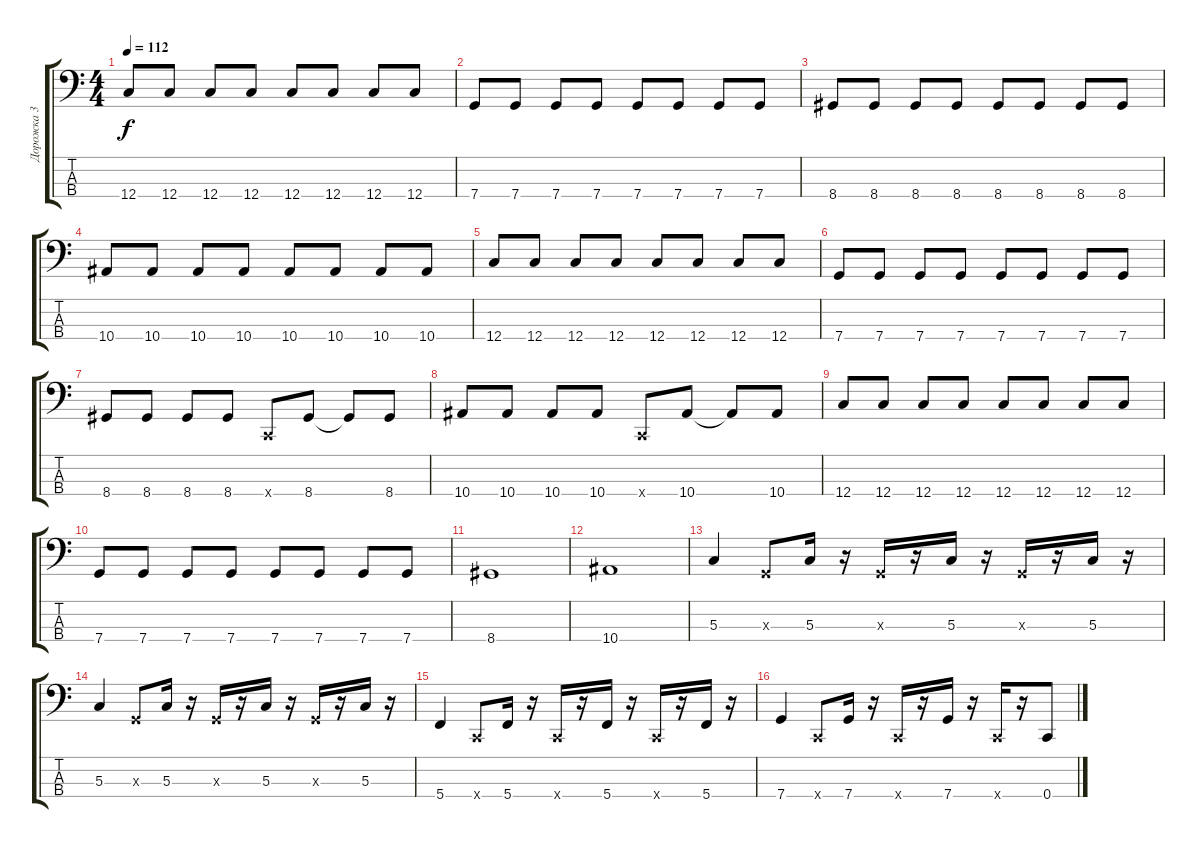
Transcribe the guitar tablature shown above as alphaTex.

\track ("Дорожка 3" "Дорожка 3") {instrument electricbassfinger}
\staff {score tabs}
\tuning (F2 C2 G1 C1) {hide}
\ts (4 4)
\tempo 112
\clef f4
\ks c
12.4.8{dy f} 12.4.8 12.4.8 12.4.8 12.4.8 12.4.8 12.4.8 12.4.8 |
7.4.8 7.4.8 7.4.8 7.4.8 7.4.8 7.4.8 7.4.8 7.4.8 |
8.4.8 8.4.8 8.4.8 8.4.8 8.4.8 8.4.8 8.4.8 8.4.8 |
10.4.8 10.4.8 10.4.8 10.4.8 10.4.8 10.4.8 10.4.8 10.4.8 |
12.4.8 12.4.8 12.4.8 12.4.8 12.4.8 12.4.8 12.4.8 12.4.8 |
7.4.8 7.4.8 7.4.8 7.4.8 7.4.8 7.4.8 7.4.8 7.4.8 |
8.4.8 8.4.8 8.4.8 8.4.8 0.4{x}.8 8.4.8 8.4{t}.8 8.4.8 |
10.4.8 10.4.8 10.4.8 10.4.8 0.4{x}.8 10.4.8 10.4{t}.8 10.4.8 |
12.4.8 12.4.8 12.4.8 12.4.8 12.4.8 12.4.8 12.4.8 12.4.8 |
7.4.8 7.4.8 7.4.8 7.4.8 7.4.8 7.4.8 7.4.8 7.4.8 |
8.4.1 |
10.4.1 |
5.3.4 0.3{x}.8 5.3.16 r.16 0.3{x}.16 r.16 5.3.16 r.16 0.3{x}.16 r.16 5.3.16 r.16 |
5.3.4 0.3{x}.8 5.3.16 r.16 0.3{x}.16 r.16 5.3.16 r.16 0.3{x}.16 r.16 5.3.16 r.16 |
5.4.4 0.4{x}.8 5.4.16 r.16 0.4{x}.16 r.16 5.4.16 r.16 0.4{x}.16 r.16 5.4.16 r.16 |
7.4.4 0.4{x}.8 7.4.16 r.16 0.4{x}.16 r.16 7.4.16 r.16 0.4{x}.16 r.16 0.4.8
